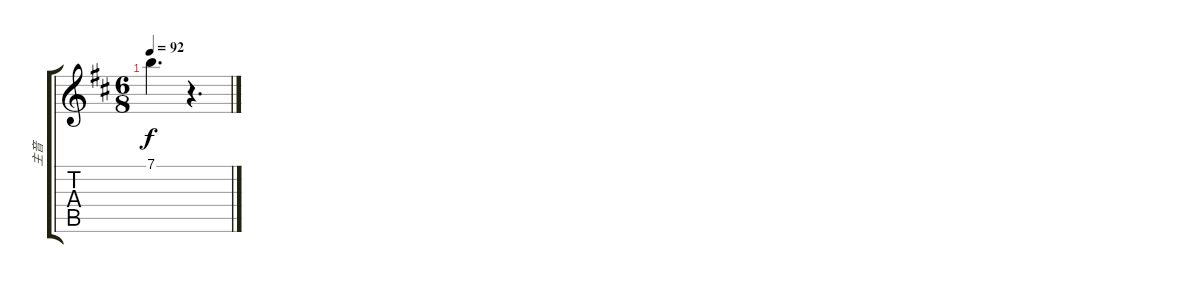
\track ("主音" "主音") {instrument distortionguitar}
\staff {score tabs}
\tuning (E4 B3 G3 D3 A2 E2) {hide}
\ts (6 8)
\tempo 92
\clef g2
\ks d
7.1{t}.4{d dy f} r.4{d}
